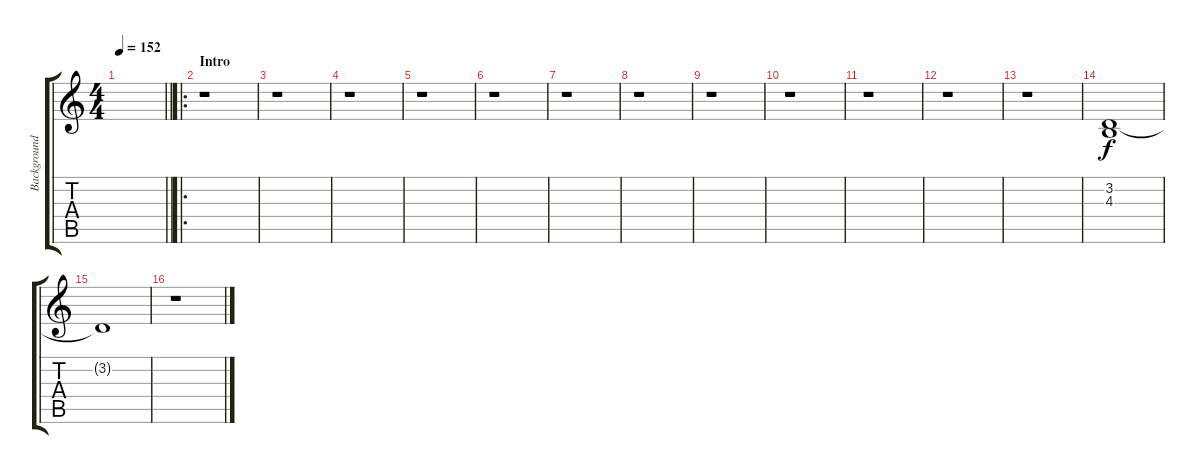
\track ("Background Voice" "Background") {instrument altosax}
\staff {score tabs}
\tuning (E4 B3 G3 D3 A2 E2) {hide}
\ts (4 4)
\tempo 152
\clef g2
\barLineRight lightlight
\ks c
|
\ro
\section ("" "Intro")
r.1 |
r.1 |
r.1 |
r.1 |
r.1 |
r.1 |
r.1 |
r.1 |
r.1 |
r.1 |
r.1 |
r.1 |
(3.2 4.3).1 |
3.2{t}.1 |
r.1
